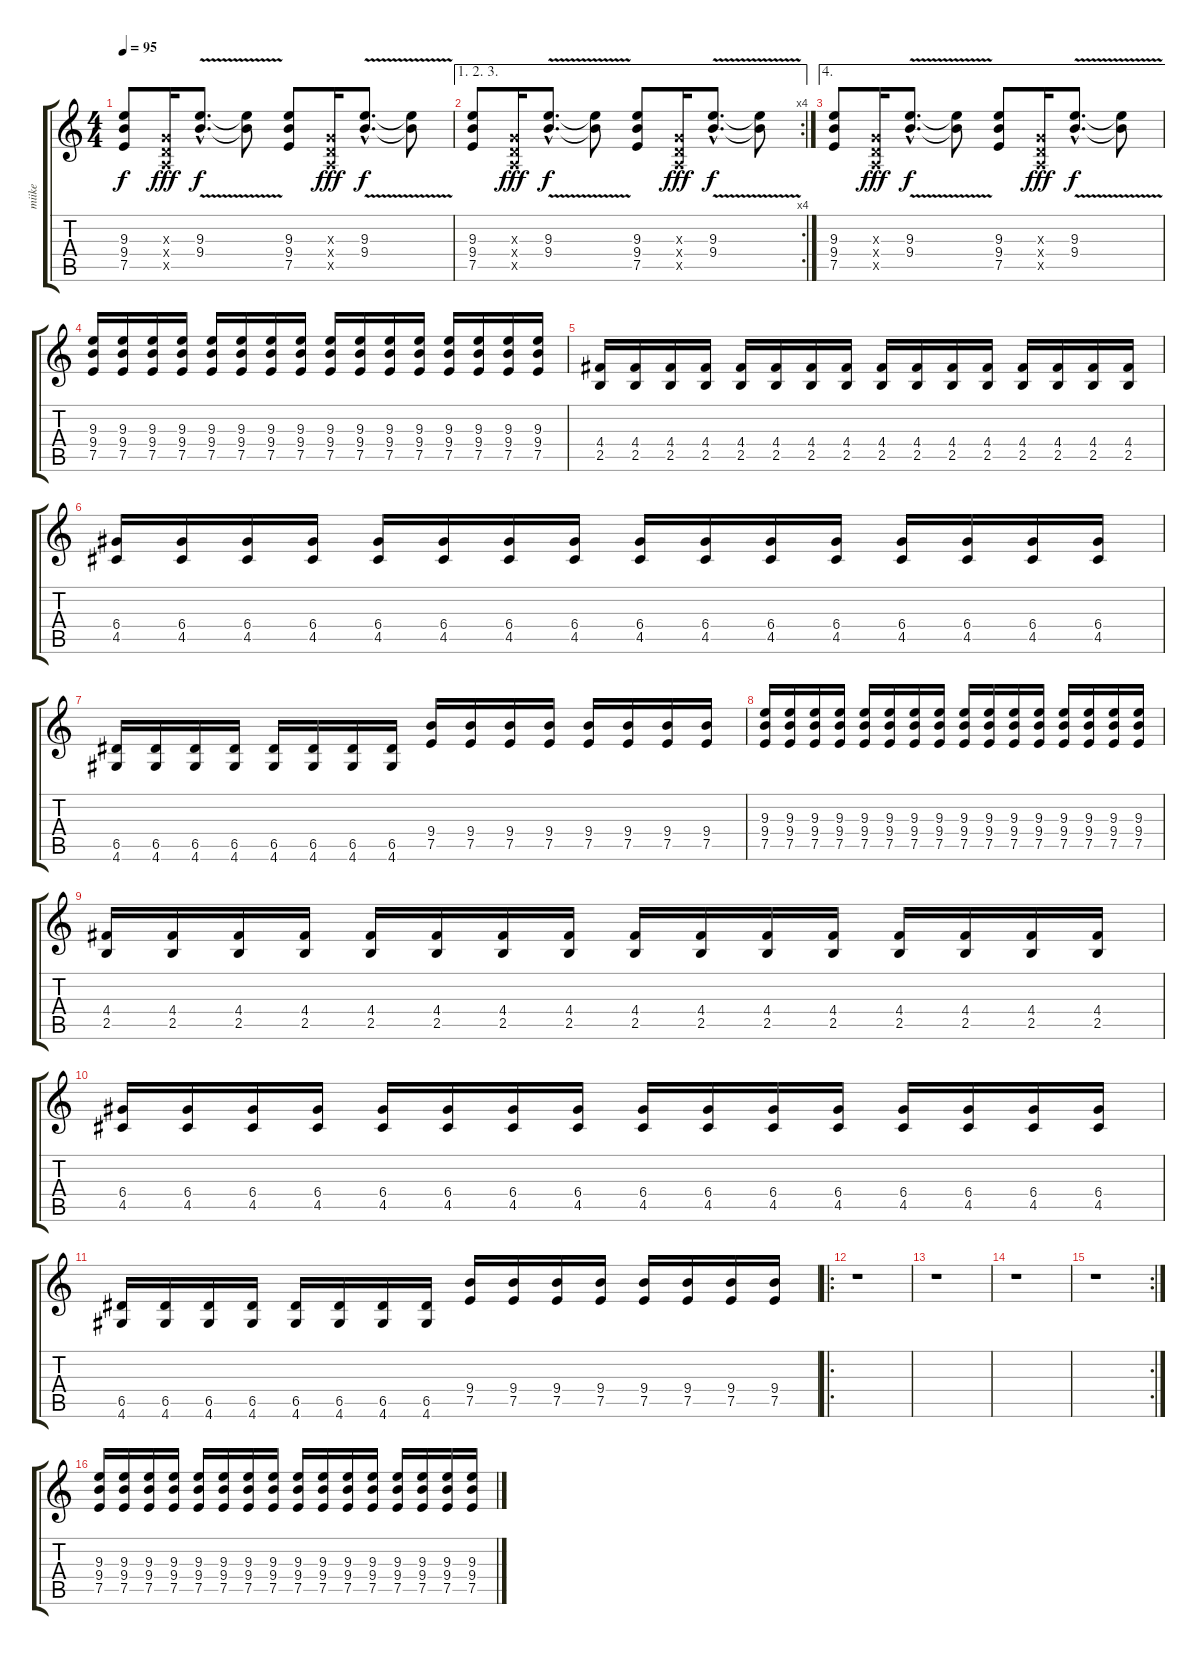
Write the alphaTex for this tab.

\track ("miike" "miike") {instrument overdrivenguitar}
\staff {score tabs}
\tuning (E4 B3 G3 D3 A2 E2) {hide}
\ts (4 4)
\tempo 95
\clef g2
\ks c
(9.3 9.4 7.5).8{dy f} (0.3{x} 0.4{x} 0.5{x}).16{dy fff} (9.3{v hac} 9.4{v hac}).8{d dy f} (9.3{t} 9.4{t}).8 (9.3 9.4 7.5).8 (0.3{x} 0.4{x} 0.5{x}).16{dy fff} (9.3{v hac} 9.4{v hac}).8{d dy f} (9.3{t} 9.4{t}).8 |
\ae (1 2 3)
\rc 4
(9.3 9.4 7.5).8 (0.3{x} 0.4{x} 0.5{x}).16{dy fff} (9.3{v hac} 9.4{v hac}).8{d dy f} (9.3{t} 9.4{t}).8 (9.3 9.4 7.5).8 (0.3{x} 0.4{x} 0.5{x}).16{dy fff} (9.3{v hac} 9.4{v hac}).8{d dy f} (9.3{t} 9.4{t}).8 |
\ae 4
(9.3 9.4 7.5).8 (0.3{x} 0.4{x} 0.5{x}).16{dy fff} (9.3{v hac} 9.4{v hac}).8{d dy f} (9.3{t} 9.4{t}).8 (9.3 9.4 7.5).8 (0.3{x} 0.4{x} 0.5{x}).16{dy fff} (9.3{v hac} 9.4{v hac}).8{d dy f} (9.3{t} 9.4{t}).8 |
(9.3 9.4 7.5).16 (9.3 9.4 7.5).16 (9.3 9.4 7.5).16 (9.3 9.4 7.5).16 (9.3 9.4 7.5).16 (9.3 9.4 7.5).16 (9.3 9.4 7.5).16 (9.3 9.4 7.5).16 (9.3 9.4 7.5).16 (9.3 9.4 7.5).16 (9.3 9.4 7.5).16 (9.3 9.4 7.5).16 (9.3 9.4 7.5).16 (9.3 9.4 7.5).16 (9.3 9.4 7.5).16 (9.3 9.4 7.5).16 |
(4.4 2.5).16 (4.4 2.5).16 (4.4 2.5).16 (4.4 2.5).16 (4.4 2.5).16 (4.4 2.5).16 (4.4 2.5).16 (4.4 2.5).16 (4.4 2.5).16 (4.4 2.5).16 (4.4 2.5).16 (4.4 2.5).16 (4.4 2.5).16 (4.4 2.5).16 (4.4 2.5).16 (4.4 2.5).16 |
(6.4 4.5).16 (6.4 4.5).16 (6.4 4.5).16 (6.4 4.5).16 (6.4 4.5).16 (6.4 4.5).16 (6.4 4.5).16 (6.4 4.5).16 (6.4 4.5).16 (6.4 4.5).16 (6.4 4.5).16 (6.4 4.5).16 (6.4 4.5).16 (6.4 4.5).16 (6.4 4.5).16 (6.4 4.5).16 |
(6.5 4.6).16 (6.5 4.6).16 (6.5 4.6).16 (6.5 4.6).16 (6.5 4.6).16 (6.5 4.6).16 (6.5 4.6).16 (6.5 4.6).16 (9.4 7.5).16 (9.4 7.5).16 (9.4 7.5).16 (9.4 7.5).16 (9.4 7.5).16 (9.4 7.5).16 (9.4 7.5).16 (9.4 7.5).16 |
(9.3 9.4 7.5).16 (9.3 9.4 7.5).16 (9.3 9.4 7.5).16 (9.3 9.4 7.5).16 (9.3 9.4 7.5).16 (9.3 9.4 7.5).16 (9.3 9.4 7.5).16 (9.3 9.4 7.5).16 (9.3 9.4 7.5).16 (9.3 9.4 7.5).16 (9.3 9.4 7.5).16 (9.3 9.4 7.5).16 (9.3 9.4 7.5).16 (9.3 9.4 7.5).16 (9.3 9.4 7.5).16 (9.3 9.4 7.5).16 |
(4.4 2.5).16 (4.4 2.5).16 (4.4 2.5).16 (4.4 2.5).16 (4.4 2.5).16 (4.4 2.5).16 (4.4 2.5).16 (4.4 2.5).16 (4.4 2.5).16 (4.4 2.5).16 (4.4 2.5).16 (4.4 2.5).16 (4.4 2.5).16 (4.4 2.5).16 (4.4 2.5).16 (4.4 2.5).16 |
(6.4 4.5).16 (6.4 4.5).16 (6.4 4.5).16 (6.4 4.5).16 (6.4 4.5).16 (6.4 4.5).16 (6.4 4.5).16 (6.4 4.5).16 (6.4 4.5).16 (6.4 4.5).16 (6.4 4.5).16 (6.4 4.5).16 (6.4 4.5).16 (6.4 4.5).16 (6.4 4.5).16 (6.4 4.5).16 |
(6.5 4.6).16 (6.5 4.6).16 (6.5 4.6).16 (6.5 4.6).16 (6.5 4.6).16 (6.5 4.6).16 (6.5 4.6).16 (6.5 4.6).16 (9.4 7.5).16 (9.4 7.5).16 (9.4 7.5).16 (9.4 7.5).16 (9.4 7.5).16 (9.4 7.5).16 (9.4 7.5).16 (9.4 7.5).16 |
\ro
r.1 |
r.1 |
r.1 |
\rc 2
r.1 |
(9.3 9.4 7.5).16 (9.3 9.4 7.5).16 (9.3 9.4 7.5).16 (9.3 9.4 7.5).16 (9.3 9.4 7.5).16 (9.3 9.4 7.5).16 (9.3 9.4 7.5).16 (9.3 9.4 7.5).16 (9.3 9.4 7.5).16 (9.3 9.4 7.5).16 (9.3 9.4 7.5).16 (9.3 9.4 7.5).16 (9.3 9.4 7.5).16 (9.3 9.4 7.5).16 (9.3 9.4 7.5).16 (9.3 9.4 7.5).16
